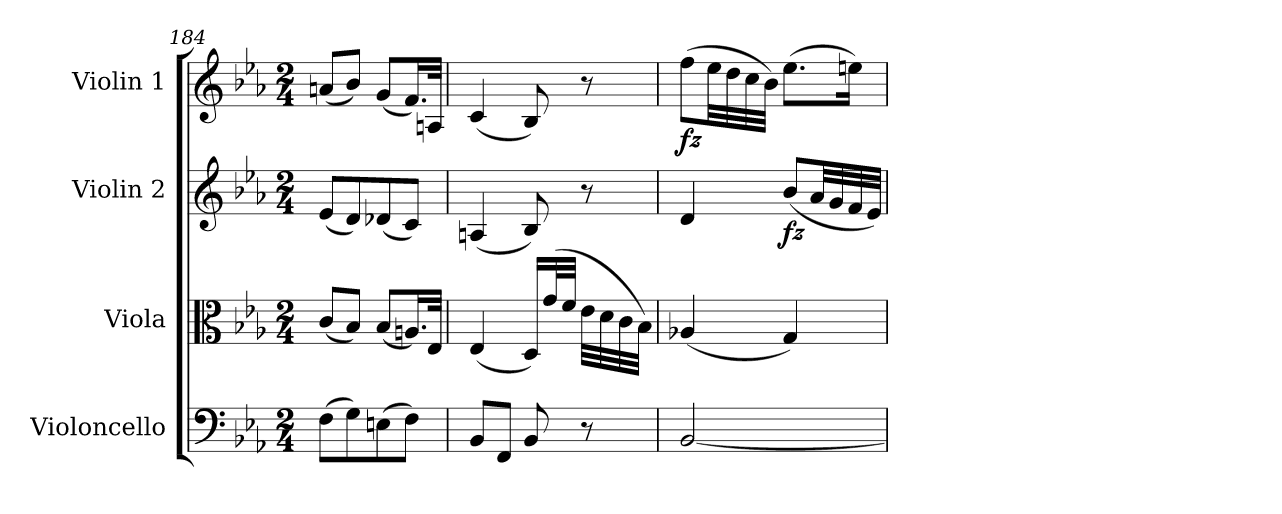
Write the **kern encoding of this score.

**kern	**kern	**kern	**dynam	**kern	**dynam
*part4	*part3	*part2	*part2	*part1	*part1
*staff4	*staff3	*staff2	*staff2	*staff1	*staff1
*I"Violoncello	*I"Viola	*I"Violin 2	*	*I"Violin 1	*
*I'Vc	*I'Vla	*I'Vln	*	*I'Vln	*
!!LO:LB:g=z
*clefF4	*clefC3	*clefG2	*	*clefG2	*
*k[b-e-a-]	*k[b-e-a-]	*k[b-e-a-]	*	*k[b-e-a-]	*
*M2/4	*M2/4	*M2/4	*	*M2/4	*
=184	=184	=184	=184	=184	=184
(>8F\L	(<8c/L	(<8e-/L	.	(<8an/L	.
8G\)	8B-/J)	8d/)	.	8b-/J)	.
(>8En\	(<8B-/L	(<8d-X/	.	(<8g/L	.
8F\J)	16.An/L)	8c/J)	.	16.f/L)	.
.	32E-/JJk	.	.	32An/JJk	.
=185	=185	=185	=185	=185	=185
8BB-/L	(<4E-/	(<4An/	.	(<4c/	.
8FF/J	.	.	.	.	.
8BB-/	16D/LL)	8B-/)	.	8B-/)	.
.	(>32g/L	.	.	.	.
.	32f/JJJ	.	.	.	.
8r	32e-\LLL	8r	.	8r	.
.	32d\	.	.	.	.
.	32c\	.	.	.	.
.	32B-\JJJ)	.	.	.	.
=186	=186	=186	=186	=186	=186
!	!	!	!	!	!LO:DY:b
[2BB-/	(<4A-X/	4d/	.	(>8ff\L	fz
.	.	.	.	32ee-\LL	.
.	.	.	.	32dd\	.
.	.	.	.	32cc\	.
.	.	.	.	32b-\JJJ)	.
!	!	!	!LO:DY:b	!	!
.	4G/)	(<8b-/L	fz	(>8.ee-\L	.
.	.	32a-/LL	.	.	.
.	.	32g/	.	.	.
.	.	32f/	.	16een\Jk)	.
.	.	32e-/JJJ)	.	.	.
=	=	=	=	=	=
*-	*-	*-	*-	*-	*-
